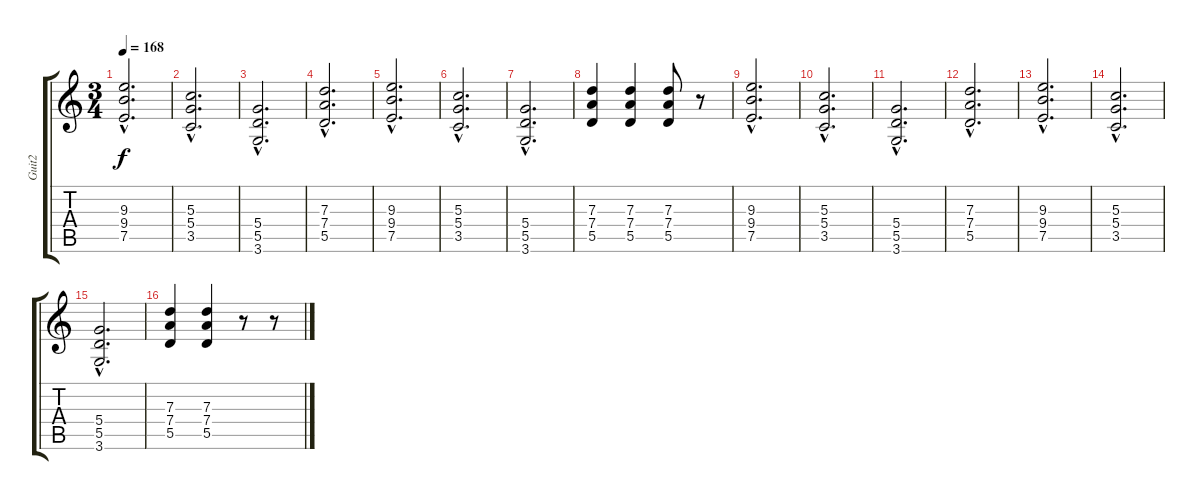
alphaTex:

\track ("Guit2" "Guit2") {instrument overdrivenguitar}
\staff {score tabs}
\tuning (E4 B3 G3 D3 A2 E2) {hide}
\ts (3 4)
\tempo 168
\clef g2
\ks c
(9.3{hac} 9.4{hac} 7.5{hac}).2{d dy f} |
(5.3{hac} 5.4{hac} 3.5{hac}).2{d} |
(5.4{hac} 5.5{hac} 3.6{hac}).2{d} |
(7.3{hac} 7.4{hac} 5.5{hac}).2{d} |
(9.3{hac} 9.4{hac} 7.5{hac}).2{d} |
(5.3{hac} 5.4{hac} 3.5{hac}).2{d} |
(5.4{hac} 5.5{hac} 3.6{hac}).2{d} |
(7.3 7.4 5.5).4 (7.3 7.4 5.5).4 (7.3 7.4 5.5).8 r.8 |
(9.3{hac} 9.4{hac} 7.5{hac}).2{d} |
(5.3{hac} 5.4{hac} 3.5{hac}).2{d} |
(5.4{hac} 5.5{hac} 3.6{hac}).2{d} |
(7.3{hac} 7.4{hac} 5.5{hac}).2{d} |
(9.3{hac} 9.4{hac} 7.5{hac}).2{d} |
(5.3{hac} 5.4{hac} 3.5{hac}).2{d} |
(5.4{hac} 5.5{hac} 3.6{hac}).2{d} |
(7.3 7.4 5.5).4 (7.3 7.4 5.5).4 r.8 r.8
